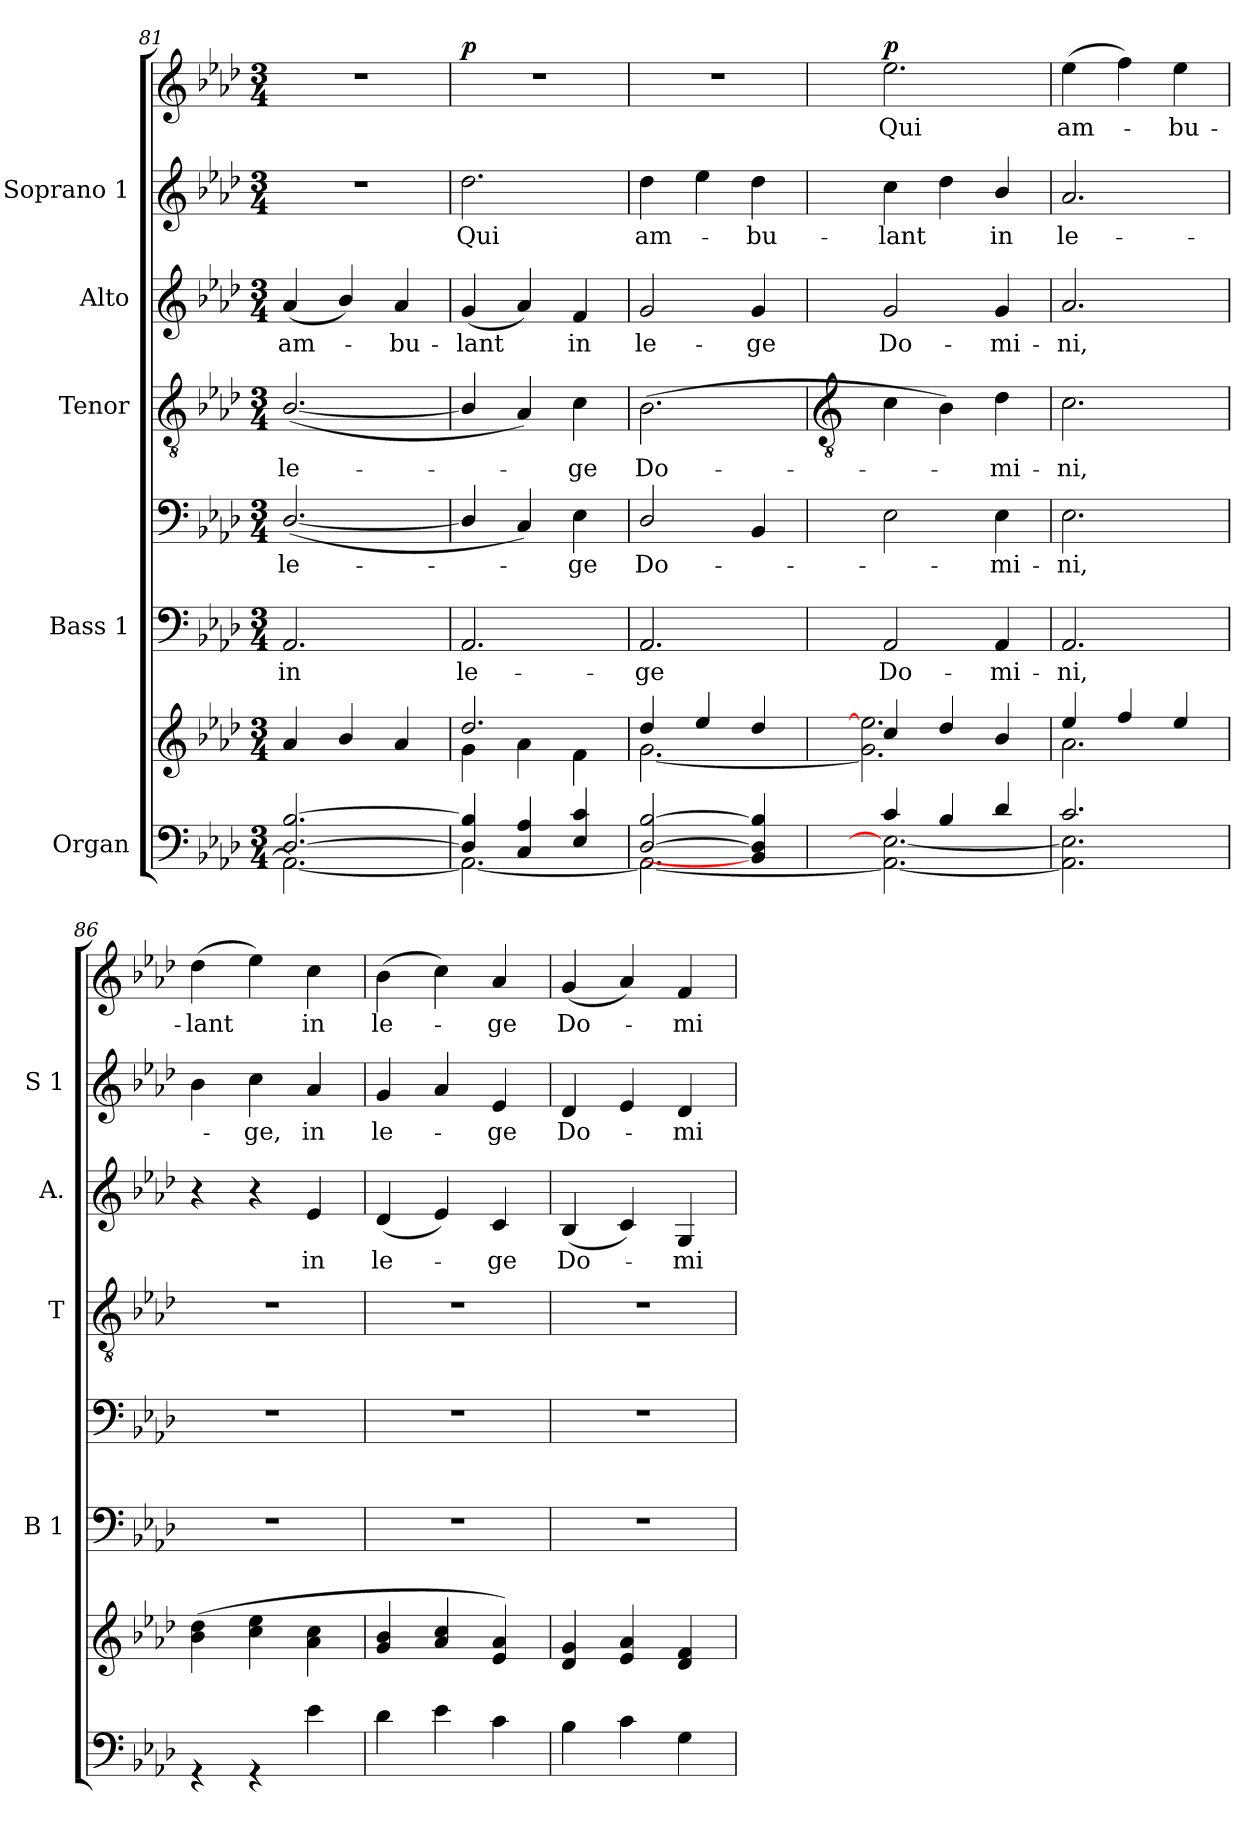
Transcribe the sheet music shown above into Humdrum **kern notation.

**kern	**kern	**kern	**text	**kern	**text	**kern	**text	**kern	**text	**kern	**text	**kern	**text	**dynam
*part5	*part5	*part4	*part4	*part4	*part4	*part3	*part3	*part2	*part2	*part1	*part1	*part1	*part1	*part1
*staff8	*staff7	*staff6	*staff6	*staff5	*staff5	*staff4	*staff4	*staff3	*staff3	*staff2	*staff2	*staff1	*staff1	*staff1/2
*I"Organ	*	*I"Bass 1	*	*	*	*I"Tenor	*	*I"Alto	*	*I"Soprano 1	*	*	*	*
*	*	*I'B 1	*	*	*	*I'T	*	*I'A.	*	*I'S 1	*	*	*	*
*clefF4	*clefG2	*clefF4	*	*clefF4	*	*clefGv2	*	*clefG2	*	*clefG2	*	*clefG2	*	*
*k[b-e-a-d-]	*k[b-e-a-d-]	*k[b-e-a-d-]	*	*k[b-e-a-d-]	*	*k[b-e-a-d-]	*	*k[b-e-a-d-]	*	*k[b-e-a-d-]	*	*k[b-e-a-d-]	*	*
*A-:	*A-:	*A-:	*	*A-:	*	*A-:	*	*A-:	*	*A-:	*	*A-:	*	*
*M3/4	*M3/4	*M3/4	*	*M3/4	*	*M3/4	*	*M3/4	*	*M3/4	*	*M3/4	*	*
=81	=81	=81	=81	=81	=81	=81	=81	=81	=81	=81	=81	=81	=81	=81
*^	*^	*	*	*	*	*	*	*	*	*	*	*	*	*
!	!	!	!LO:N:vis=1	!	!LO:LY:b	!	!LO:LY:b	!	!LO:LY:b	!	!LO:LY:b	!LO:N:vis=1	!	!LO:N:vis=1	!	!
[2.D-/ [2.B-/	2.AA-\_	4a-/	2.ryy	2.AA-	in	(<[2.D-/	le-	(<[2.B-/	le-	(<4a-	am-	2.r	.	2.r	.	.
.	.	4b-/	.	.	.	.	.	.	.	4b-/)	.	.	.	.	.	.
!	!	!	!	!	!	!	!	!	!	!	!LO:LY:b	!	!	!	!	!
.	.	4a-/	.	.	.	.	.	.	.	4a-	bu-	.	.	.	.	.
=82	=82	=82	=82	=82	=82	=82	=82	=82	=82	=82	=82	=82	=82	=82	=82	=82
!	!	!	!	!	!LO:LY:b	!	!	!	!	!	!LO:LY:b	!	!LO:LY:b	!LO:N:vis=1	!	!LO:DY:b=2
4D-/] 4B-/]	2.AA-\_	2.dd-/	4g\	2.AA-	le-	4D-/]	.	4B-/]	.	(<4g	-lant	2.dd-	Qui	2.r	.	p
4C/ 4A-/	.	.	4a-\	.	.	4C)	.	4A-)	.	4a-)	.	.	.	.	.	.
!	!	!	!	!	!	!	!LO:LY:b	!	!LO:LY:b	!	!LO:LY:b	!	!	!	!	!
4E-/ 4c/	.	.	4f\	.	.	4E-	ge	4c	ge	4f	in	.	.	.	.	.
=83	=83	=83	=83	=83	=83	=83	=83	=83	=83	=83	=83	=83	=83	=83	=83	=83
!	!	!	!	!	!LO:LY:b	!	!LO:LY:b	!	!LO:LY:b	!	!LO:LY:b	!	!LO:LY:b	!LO:N:vis=1	!	!
[2D-/ [2B-/	2.AA-\_	4dd-/	[2.g\	2.AA-	ge	2D-/	-Do-	(>2.B-	Do-	2g	le-	4dd-	am-	2.r	.	.
.	.	4ee-/	.	.	.	.	.	.	.	.	.	4ee-	.	.	.	.
!	!	!	!	!	!	!	!	!	!	!	!LO:LY:b	!	!LO:LY:b	!	!	!
4BB-/] 4D-/] 4B-/]	.	4dd-/	.	.	.	4BB-	.	.	.	4g	-ge	4dd-	bu-	.	.	.
!!LO:LB:g=z
=84	=84	=84	=84	=84	=84	=84	=84	=84	=84	=84	=84	=84	=84	=84	=84	=84
*	*	*	*	*	*	*	*	*clefGv2	*	*	*	*	*	*	*	*
!	!	!	!	!	!LO:LY:b	!	!	!	!	!	!LO:LY:b	!	!LO:LY:b	!	!LO:LY:b	!LO:DY:b
4c/	2.AA-\_ 2.E-\_	4cc/	2.g\] 2.ee-\]	2AA-	-Do-	2E-	.	4c	.	2g	Do-	4cc	lant	2.ee-	-Qui	p
4B-/	.	4dd-/	.	.	.	.	.	4B-)	.	.	.	4dd-	.	.	.	.
!	!	!	!	!	!LO:LY:b	!	!LO:LY:b	!	!LO:LY:b	!	!LO:LY:b	!	!LO:LY:b	!	!	!
4d-/	.	4b-/	.	4AA-	-mi-	4E-	mi-	4d-	mi-	4g	-mi-	4b-/	in	.	.	.
=85	=85	=85	=85	=85	=85	=85	=85	=85	=85	=85	=85	=85	=85	=85	=85	=85
!	!	!	!	!	!LO:LY:b	!	!LO:LY:b	!	!LO:LY:b	!	!LO:LY:b	!	!LO:LY:b	!	!LO:LY:b	!
2.c/	2.AA-\] 2.E-\]	4ee-/	2.a-\	2.AA-	ni,	2.E-	-ni,	2.c	-ni,	2.a-	-ni,	2.a-	-le-	(>4ee-	am-	.
.	.	4ff/	.	.	.	.	.	.	.	.	.	.	.	4ff)	.	.
!	!	!	!	!	!	!	!	!	!	!	!	!	!	!	!LO:LY:b	!
.	.	4ee-/	.	.	.	.	.	.	.	.	.	.	.	4ee-	bu-	.
=86	=86	=86	=86	=86	=86	=86	=86	=86	=86	=86	=86	=86	=86	=86	=86	=86
!LO:N:vis=1	!	!	!LO:N:vis=1	!LO:N:vis=1	!	!LO:N:vis=1	!	!LO:N:vis=1	!	!	!	!	!	!	!LO:LY:b	!
2.ryy	4r	(>4b-\ 4dd-\	2.ryy	2.r	.	2.r	.	2.r	.	4r	.	4b-\	.	(>4dd-	lant	.
!	!	!	!	!	!	!	!	!	!	!	!	!	!LO:LY:b	!	!	!
.	4r	4cc\ 4ee-\	.	.	.	.	.	.	.	4r	.	4cc	ge,	4ee-)	.	.
!	!	!	!	!	!	!	!	!	!	!	!LO:LY:b	!	!LO:LY:b	!	!LO:LY:b	!
.	4e-\	4a-\ 4cc\	.	.	.	.	.	.	.	4e-	in	4a-	in	4cc	in	.
=87	=87	=87	=87	=87	=87	=87	=87	=87	=87	=87	=87	=87	=87	=87	=87	=87
!LO:N:vis=1	!	!	!LO:N:vis=1	!LO:N:vis=1	!	!LO:N:vis=1	!	!LO:N:vis=1	!	!	!LO:LY:b	!	!LO:LY:b	!	!LO:LY:b	!
2.ryy	4d-\	4g/ 4b-/	2.ryy	2.r	.	2.r	.	2.r	.	(<4d-	le-	4g	le-	(>4b-	le-	.
.	4e-\	4a-/ 4cc/	.	.	.	.	.	.	.	4e-)	.	4a-	.	4cc)	.	.
!	!	!	!	!	!	!	!	!	!	!	!LO:LY:b	!	!LO:LY:b	!	!LO:LY:b	!
.	4c\	4e-/ 4a-/)	.	.	.	.	.	.	.	4c	ge	4e-	ge	4a-	ge	.
=88	=88	=88	=88	=88	=88	=88	=88	=88	=88	=88	=88	=88	=88	=88	=88	=88
!LO:N:vis=1	!	!	!LO:N:vis=1	!LO:N:vis=1	!	!LO:N:vis=1	!	!LO:N:vis=1	!	!	!LO:LY:b	!	!LO:LY:b	!	!LO:LY:b	!
2.ryy	4B-\	4d-/ 4g/	2.ryy	2.r	.	2.r	.	2.r	.	(<4B-	Do-	4d-	-Do-	(<4g	Do-	.
.	4c\	4e-/ 4a-/	.	.	.	.	.	.	.	4c)	.	4e-	.	4a-)	.	.
!	!	!	!	!	!	!	!	!	!	!	!LO:LY:b	!	!LO:LY:b	!	!LO:LY:b	!
.	4G\	4d-/ 4f/	.	.	.	.	.	.	.	4G	mi-	4d-	mi-	4f	mi-	.
*v	*v	*	*	*	*	*	*	*	*	*	*	*	*	*	*	*
*	*v	*v	*	*	*	*	*	*	*	*	*	*	*	*	*
=	=	=	=	=	=	=	=	=	=	=	=	=	=	=
*-	*-	*-	*-	*-	*-	*-	*-	*-	*-	*-	*-	*-	*-	*-
